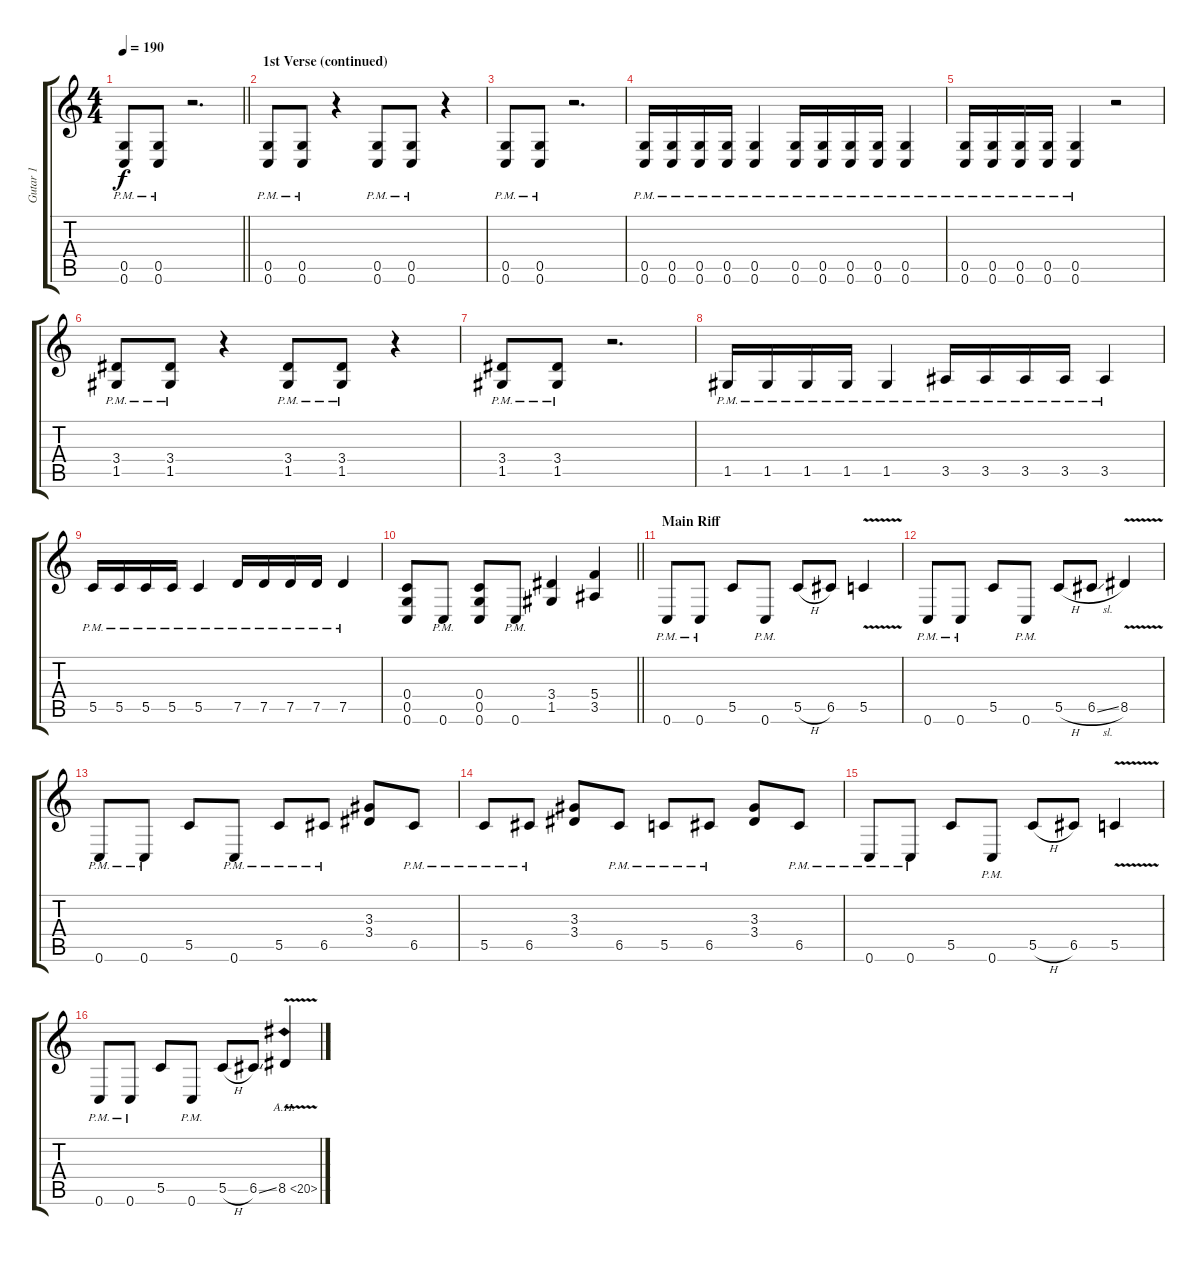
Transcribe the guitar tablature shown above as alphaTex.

\track ("Gutar 1" "Gutar 1") {instrument distortionguitar}
\staff {score tabs}
\tuning (D4 A3 F3 C3 G2 C2) {hide}
\ts (4 4)
\tempo 190
\clef g2
\barLineRight lightlight
\ks c
(0.5{pm} 0.6{pm}).8{dy f} (0.5{pm} 0.6{pm}).8 r.2{d} |
\section ("" "1st Verse (continued)")
(0.5{pm} 0.6{pm}).8{volume 12} (0.5{pm} 0.6{pm}).8 r.4 (0.5{pm} 0.6{pm}).8 (0.5{pm} 0.6{pm}).8 r.4 |
(0.5{pm} 0.6{pm}).8 (0.5{pm} 0.6{pm}).8 r.2{d} |
(0.5{pm} 0.6{pm}).16 (0.5{pm} 0.6{pm}).16 (0.5{pm} 0.6{pm}).16 (0.5{pm} 0.6{pm}).16 (0.5{pm} 0.6{pm}).4 (0.5{pm} 0.6{pm}).16 (0.5{pm} 0.6{pm}).16 (0.5{pm} 0.6{pm}).16 (0.5{pm} 0.6{pm}).16 (0.5{pm} 0.6{pm}).4 |
(0.5{pm} 0.6{pm}).16 (0.5{pm} 0.6{pm}).16 (0.5{pm} 0.6{pm}).16 (0.5{pm} 0.6{pm}).16 (0.5{pm} 0.6{pm}).4 r.2 |
(3.4{pm} 1.5{pm}).8 (3.4{pm} 1.5{pm}).8 r.4 (3.4{pm} 1.5{pm}).8 (3.4{pm} 1.5{pm}).8 r.4 |
(3.4{pm} 1.5{pm}).8 (3.4{pm} 1.5{pm}).8 r.2{d} |
1.5{pm}.16 1.5{pm}.16 1.5{pm}.16 1.5{pm}.16 1.5{pm}.4 3.5{pm}.16 3.5{pm}.16 3.5{pm}.16 3.5{pm}.16 3.5{pm}.4 |
5.5{pm}.16 5.5{pm}.16 5.5{pm}.16 5.5{pm}.16 5.5{pm}.4 7.5{pm}.16 7.5{pm}.16 7.5{pm}.16 7.5{pm}.16 7.5{pm}.4 |
\barLineRight lightlight
(0.4 0.5 0.6).8 0.6{pm}.8 (0.4 0.5 0.6).8 0.6{pm}.8 (3.4 1.5).4 (5.4 3.5).4 |
\section ("" "Main Riff")
0.6{pm}.8 0.6{pm}.8 5.5.8 0.6{pm}.8 5.5{h}.8 6.5.8 5.5{v}.4 |
0.6{pm}.8 0.6{pm}.8 5.5.8 0.6{pm}.8 5.5{h}.8 6.5{sl}.8 8.5{v}.4 |
0.6{pm}.8 0.6{pm}.8 5.5.8 0.6{pm}.8 5.5{pm}.8 6.5{pm}.8 (3.3 3.4).8 6.5{pm}.8 |
5.5{pm}.8 6.5{pm}.8 (3.3 3.4).8 6.5{pm}.8 5.5{pm}.8 6.5{pm}.8 (3.3 3.4).8 6.5{pm}.8 |
0.6{pm}.8 0.6{pm}.8 5.5.8 0.6{pm}.8 5.5{h}.8 6.5.8 5.5{v}.4 |
0.6{pm}.8 0.6{pm}.8 5.5.8 0.6{pm}.8 5.5{h}.8 6.5{ss}.8 8.5{ah 12 v}.4
